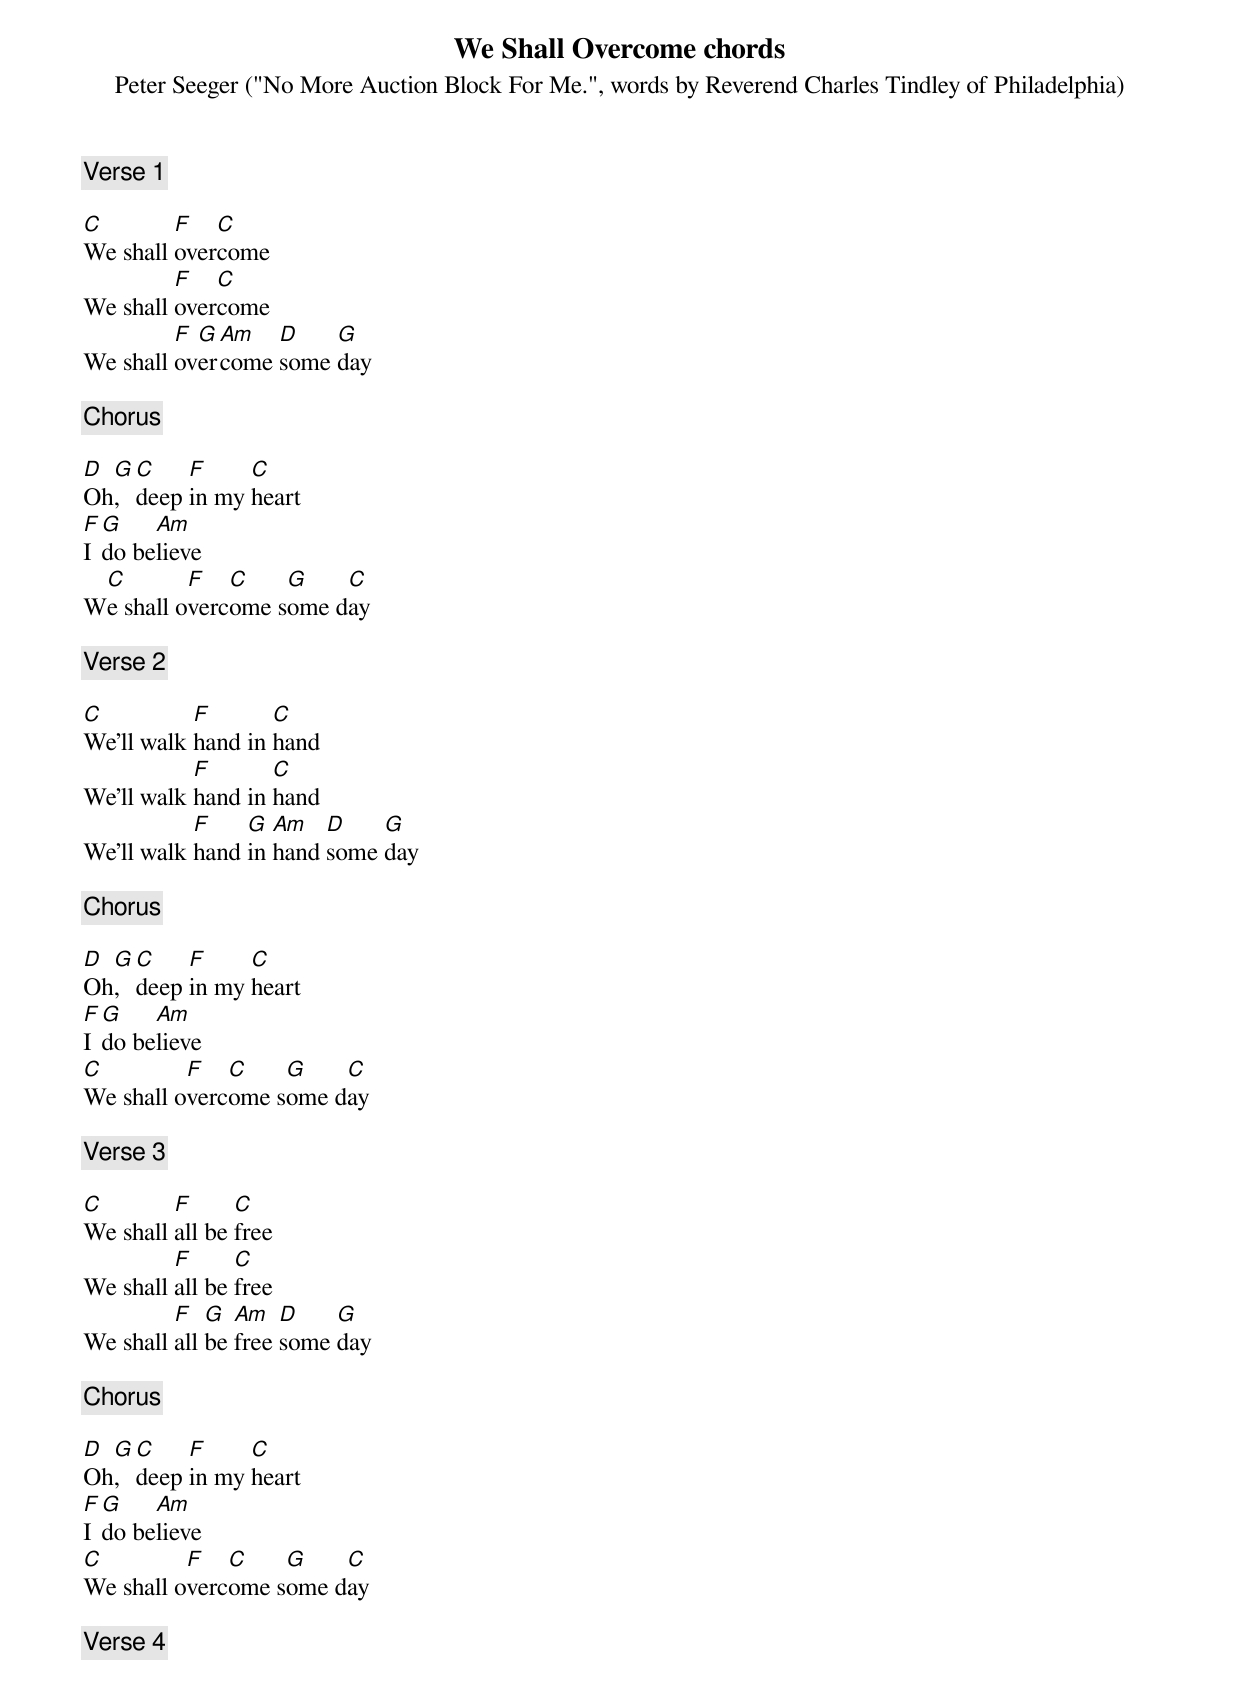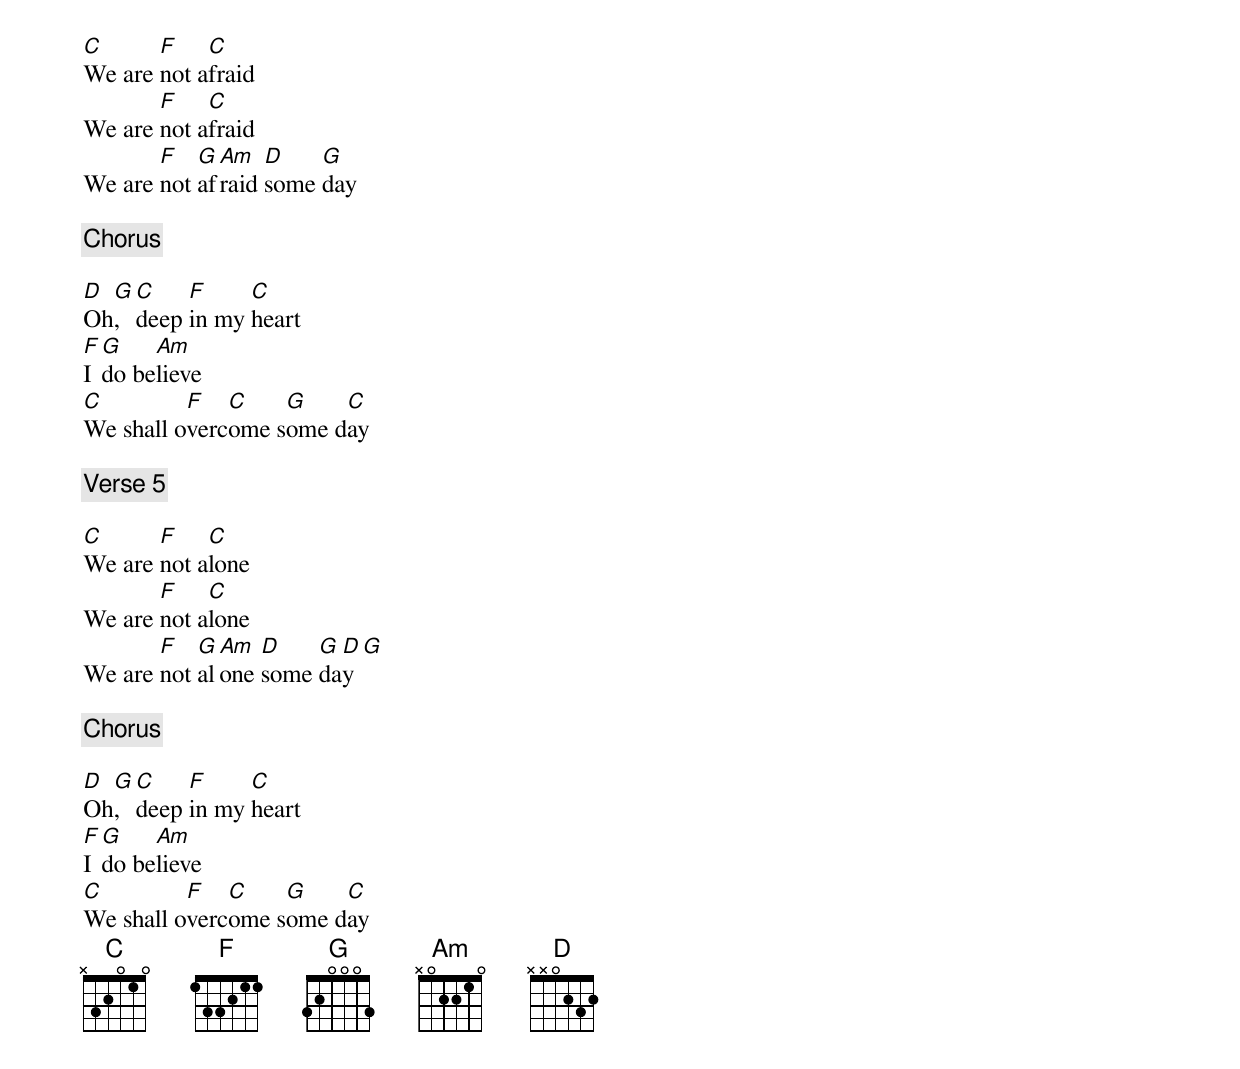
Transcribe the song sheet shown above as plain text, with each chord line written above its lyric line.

We Shall Overcome chords
Peter Seeger ("No More Auction Block For Me.", words by Reverend Charles Tindley of Philadelphia)

[Verse 1]

C        F   C
We shall overcome
         F   C
We shall overcome
         F G Am   D    G
We shall overcome some day

[Chorus]

D G C    F     C
Oh, deep in my heart
F G    Am
I do believe
 C        F   C    G    C
We shall overcome some day

[Verse 2]

C          F       C
We'll walk hand in hand
           F       C
We'll walk hand in hand
           F    G  Am   D    G
We'll walk hand in hand some day

[Chorus]

D G C    F     C
Oh, deep in my heart
F G    Am
I do believe
C         F   C    G    C
We shall overcome some day

[Verse 3]

C        F      C
We shall all be free
         F      C
We shall all be free
         F   G  Am   D    G
We shall all be free some day

[Chorus]

D G C    F     C
Oh, deep in my heart
F G    Am
I do believe
C         F   C    G    C
We shall overcome some day

[Verse 4]

C      F    C
We are not afraid
       F    C
We are not afraid
       F   G Am   D    G
We are not afraid some day

[Chorus]

D G C    F     C
Oh, deep in my heart
F G    Am
I do believe
C         F   C    G    C
We shall overcome some day

[Verse 5]

C      F    C
We are not alone
       F    C
We are not alone
       F   G Am  D    G D G
We are not alone some day

[Chorus]

D G C    F     C
Oh, deep in my heart
F G    Am
I do believe
C         F   C    G    C
We shall overcome some day
